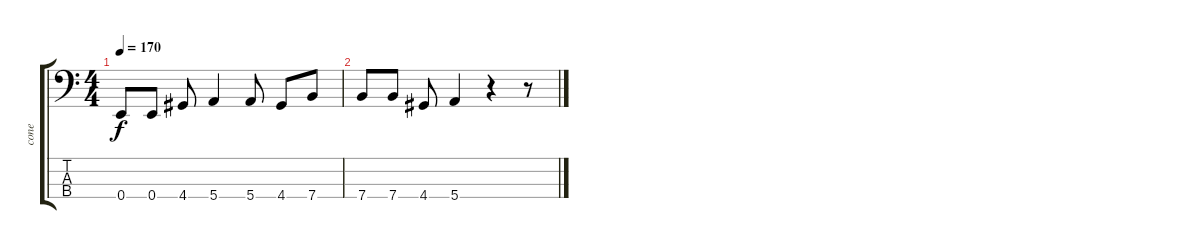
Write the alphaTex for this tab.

\track ("cone" "cone") {instrument electricbasspick}
\staff {score tabs}
\tuning (G2 D2 A1 E1) {hide}
\ts (4 4)
\tempo 170
\clef f4
\ks c
0.4.8{dy f} 0.4.8 4.4.8 5.4.4 5.4.8 4.4.8 7.4.8 |
7.4.8 7.4.8 4.4.8 5.4.4 r.4 r.8
